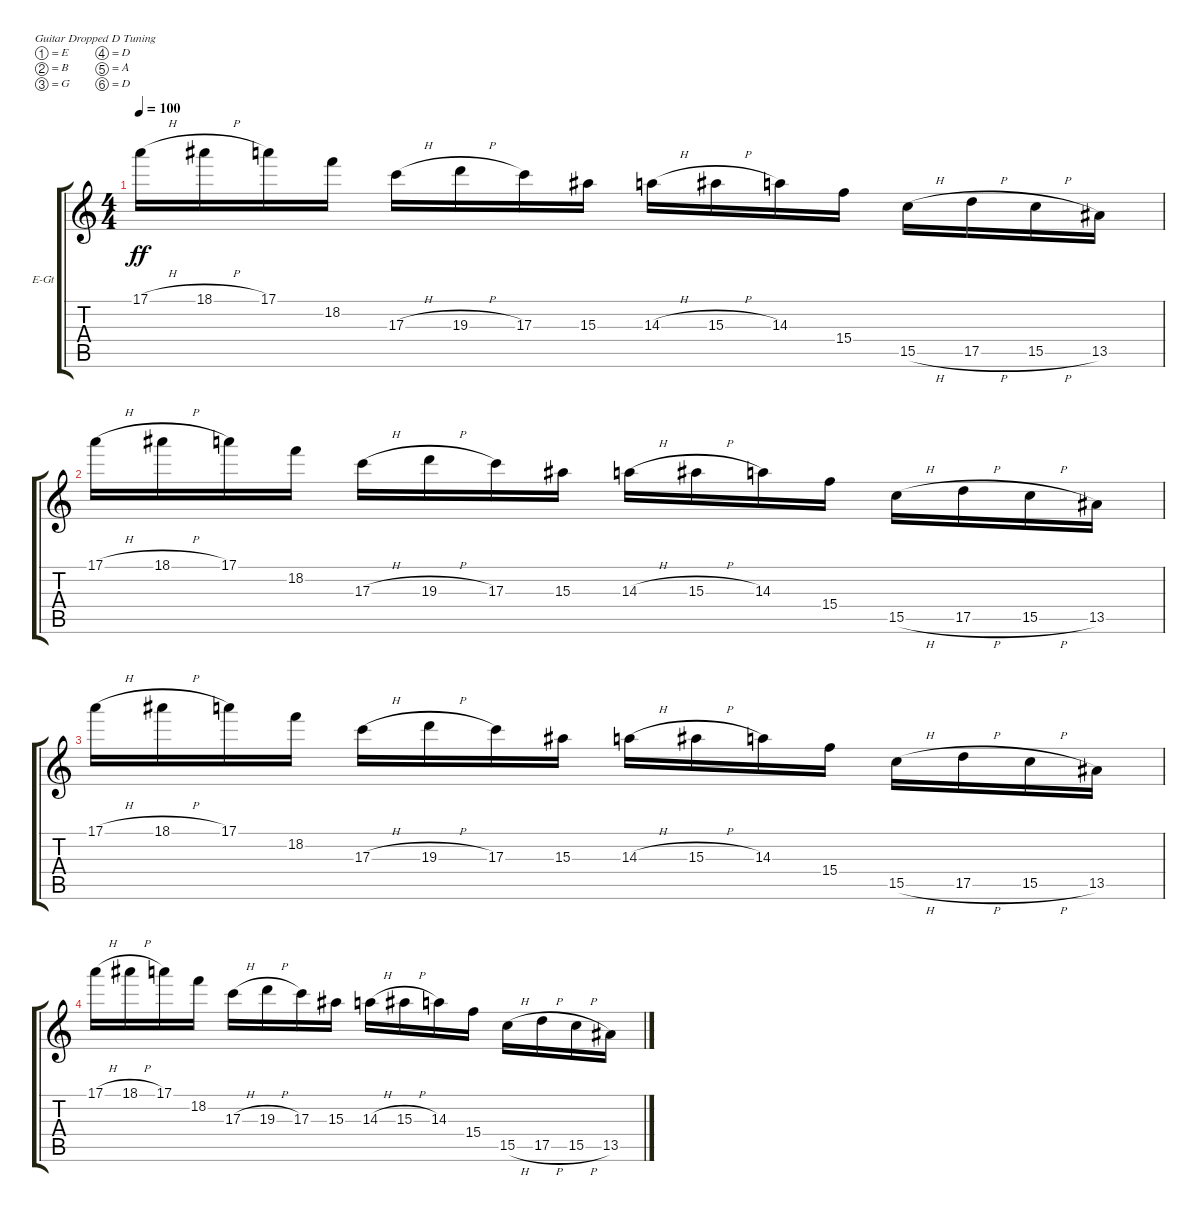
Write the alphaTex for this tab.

\bracketExtendMode groupsimilarinstruments
\firstSystemTrackNameOrientation horizontal
\otherSystemsTrackNameOrientation horizontal
\track ("Paul" "E-Gt") {instrument distortionguitar}
\staff {score tabs}
\tuning (E4 B3 G3 D3 A2 D2)
\ts (4 4)
\tempo 100
\clef g2
\ks c
17.1{h}.16{dy ff} 18.1{h}.16 17.1.16 18.2.16 17.3{h}.16 19.3{h}.16 17.3.16 15.3.16 14.3{h}.16 15.3{h}.16 14.3.16 15.4.16 15.5{h}.16 17.5{h}.16 15.5{h}.16 13.5.16 |
17.1{h}.16 18.1{h}.16 17.1.16 18.2.16 17.3{h}.16 19.3{h}.16 17.3.16 15.3.16 14.3{h}.16 15.3{h}.16 14.3.16 15.4.16 15.5{h}.16 17.5{h}.16 15.5{h}.16 13.5.16 |
17.1{h}.16 18.1{h}.16 17.1.16 18.2.16 17.3{h}.16 19.3{h}.16 17.3.16 15.3.16 14.3{h}.16 15.3{h}.16 14.3.16 15.4.16 15.5{h}.16 17.5{h}.16 15.5{h}.16 13.5.16 |
17.1{h}.16 18.1{h}.16 17.1.16 18.2.16 17.3{h}.16 19.3{h}.16 17.3.16 15.3.16 14.3{h}.16 15.3{h}.16 14.3.16 15.4.16 15.5{h}.16 17.5{h}.16 15.5{h}.16 13.5.16
